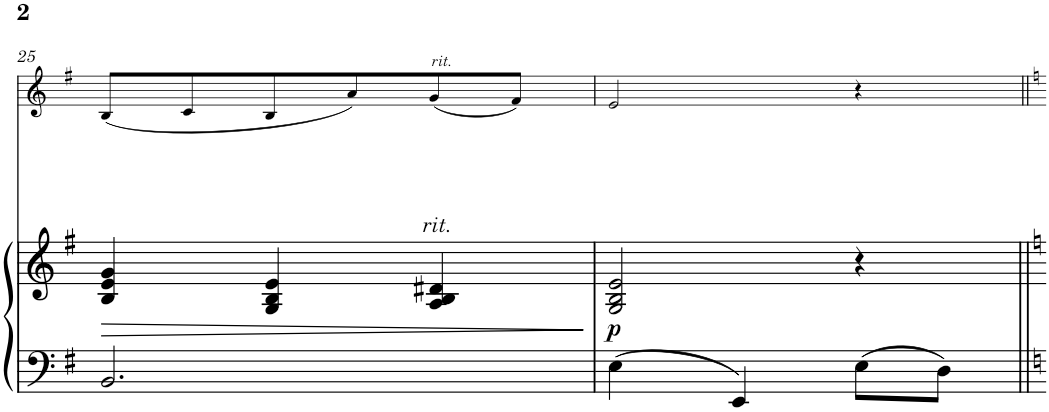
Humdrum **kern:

**kern	**kern	**dynam	**kern	**dynam
*part2	*part2	*part2	*part1	*part1
*staff3	*staff2	*staff2/3	*staff1	*staff1
*I"Piano	*	*	*I"Violin	*
*I'Pno	*	*	*I'Vln	*
!!LO:PB:g=z
*clefF4	*clefG2	*	*clefG2	*
*k[f#]	*k[f#]	*	*k[f#]	*
*M3/4	*M3/4	*	*M3/4	*
=25	=25	=25	=25	=25
!	!	!LO:HP:b	!	!
2.BB/	4B/ 4e/ 4g/	>	(8B/L	.
.	.	.	8c/	.
.	4G/ 4B/ 4e/	.	8B/	.
.	.	.	8a/)	.
!	!	!LO:DY:a	!	!LO:DY:a
.	4A/ 4B/ 4d#X/	other-dynamics	(8g/	other-dynamics
.	.	.	8f#/J)	.
.	.	]	.	.
=26	=26	=26	=26	=26
!	!	!LO:DY:b	!	!
4E\	2G/ 2B/ 2e/	p	2e/	.
4EE/	.	.	.	.
8E\L	4r	.	4r	.
8D\J	.	.	.	.
=||	=||	=||	=||	=||
*-	*-	*-	*-	*-
